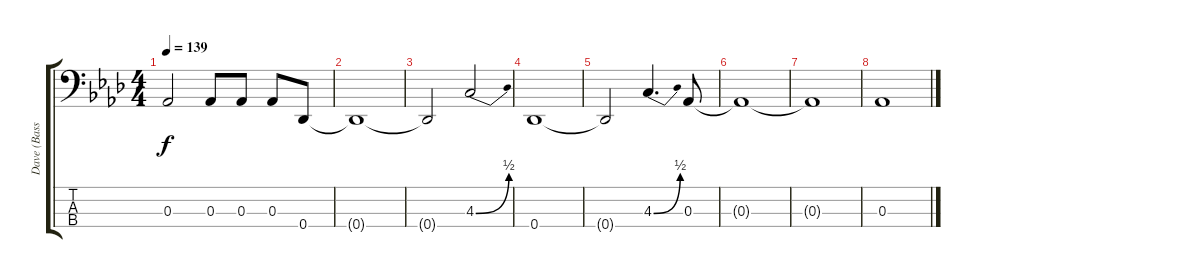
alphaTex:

\track ("Dave (Bass)" "Dave (Bass") {instrument electricbassfinger}
\staff {score tabs}
\tuning (Gb2 Db2 Ab1 Db1) {hide}
\ts (4 4)
\tempo 139
\clef f4
\ks ab
0.3.2{dy f} 0.3.8 0.3.8 0.3.8 0.4.8 |
0.4{t}.1 |
0.4{t}.2 4.3{be (bend 0 0 60 2)}.2 |
0.4.1 |
0.4{t}.2 4.3{be (bend 0 0 60 2)}.4{d} 0.3.8 |
0.3{t}.1 |
0.3{t}.1 |
0.3.1
